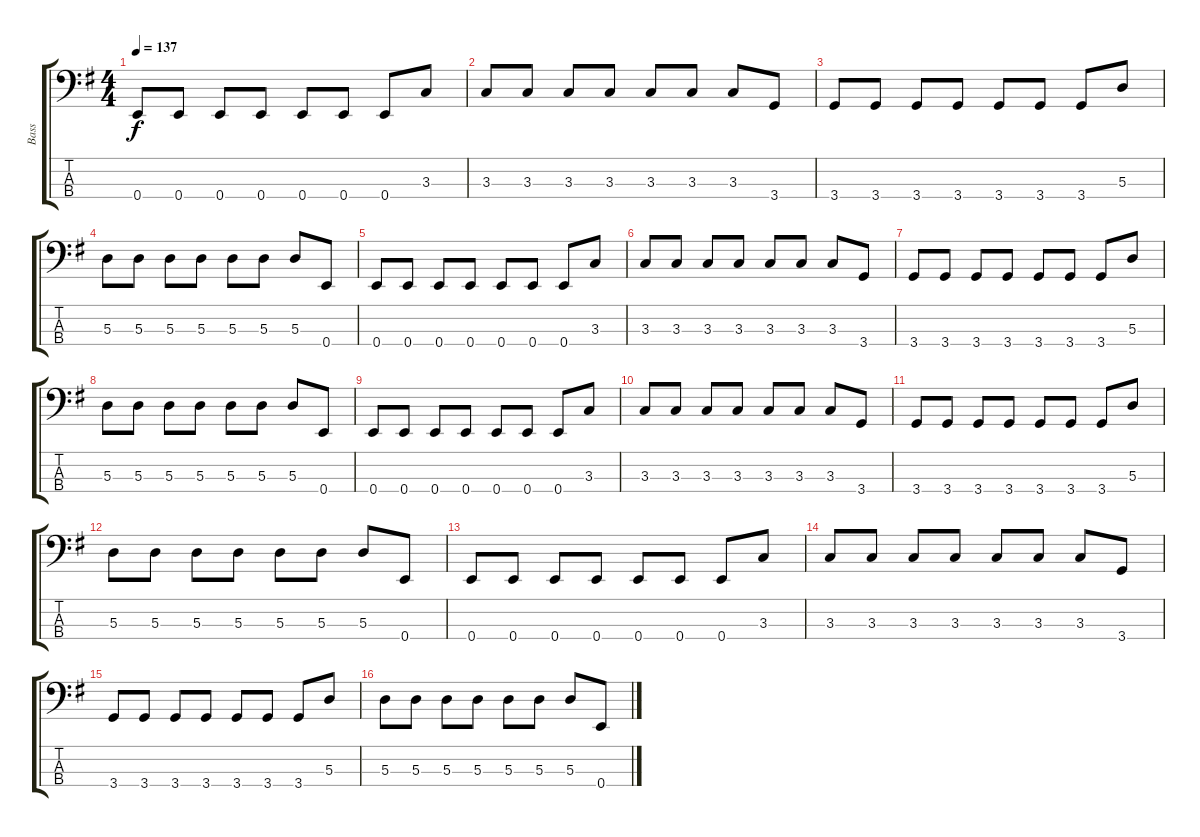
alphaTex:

\track ("Bass" "Bass") {instrument electricbassfinger}
\staff {score tabs}
\tuning (G2 D2 A1 E1) {hide}
\ts (4 4)
\tempo 137
\clef f4
\ks g
0.4.8{dy f} 0.4.8 0.4.8 0.4.8 0.4.8 0.4.8 0.4.8 3.3.8 |
3.3.8 3.3.8 3.3.8 3.3.8 3.3.8 3.3.8 3.3.8 3.4.8 |
3.4.8 3.4.8 3.4.8 3.4.8 3.4.8 3.4.8 3.4.8 5.3.8 |
5.3.8 5.3.8 5.3.8 5.3.8 5.3.8 5.3.8 5.3.8 0.4.8 |
0.4.8 0.4.8 0.4.8 0.4.8 0.4.8 0.4.8 0.4.8 3.3.8 |
3.3.8 3.3.8 3.3.8 3.3.8 3.3.8 3.3.8 3.3.8 3.4.8 |
3.4.8 3.4.8 3.4.8 3.4.8 3.4.8 3.4.8 3.4.8 5.3.8 |
5.3.8 5.3.8 5.3.8 5.3.8 5.3.8 5.3.8 5.3.8 0.4.8 |
0.4.8 0.4.8 0.4.8 0.4.8 0.4.8 0.4.8 0.4.8 3.3.8 |
3.3.8 3.3.8 3.3.8 3.3.8 3.3.8 3.3.8 3.3.8 3.4.8 |
3.4.8 3.4.8 3.4.8 3.4.8 3.4.8 3.4.8 3.4.8 5.3.8 |
5.3.8 5.3.8 5.3.8 5.3.8 5.3.8 5.3.8 5.3.8 0.4.8 |
0.4.8 0.4.8 0.4.8 0.4.8 0.4.8 0.4.8 0.4.8 3.3.8 |
3.3.8 3.3.8 3.3.8 3.3.8 3.3.8 3.3.8 3.3.8 3.4.8 |
3.4.8 3.4.8 3.4.8 3.4.8 3.4.8 3.4.8 3.4.8 5.3.8 |
5.3.8 5.3.8 5.3.8 5.3.8 5.3.8 5.3.8 5.3.8 0.4.8
